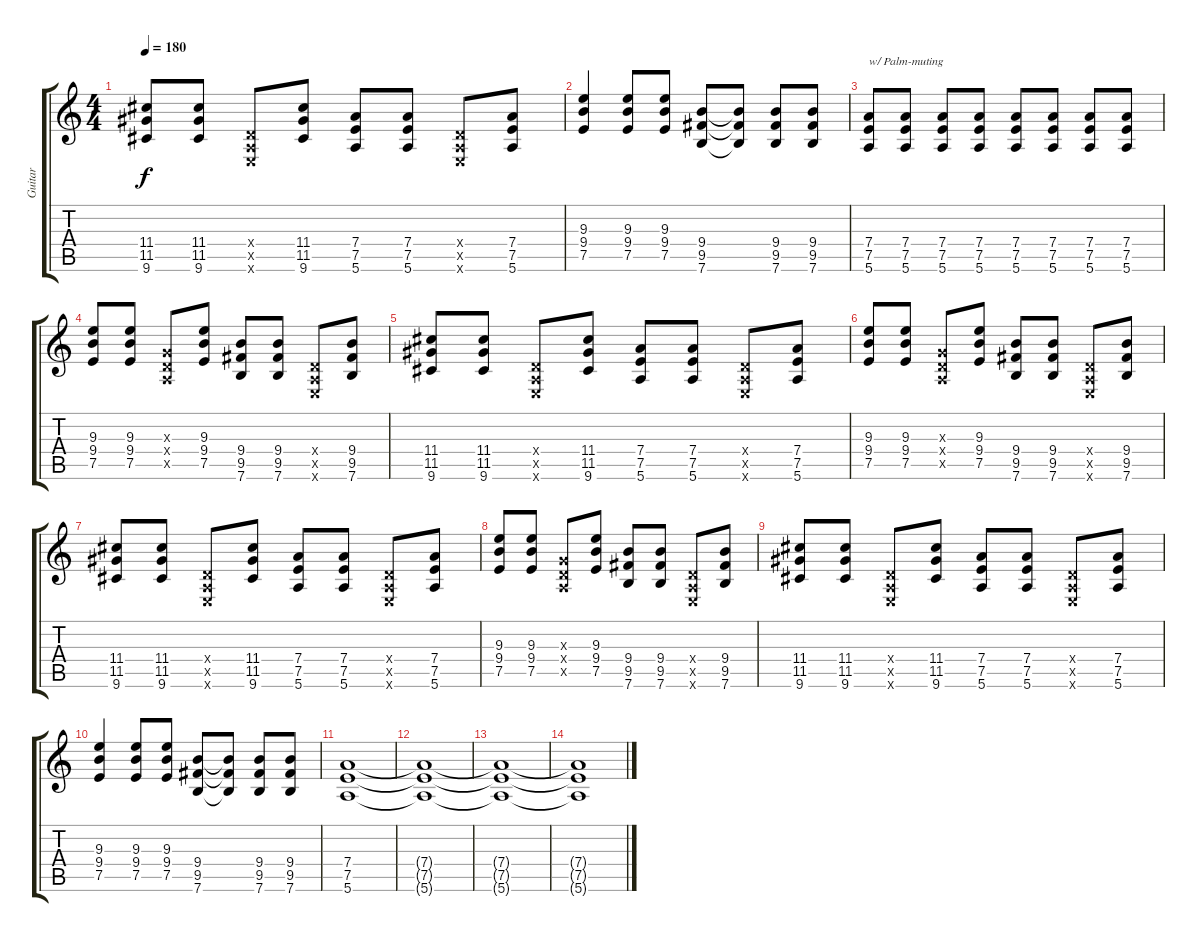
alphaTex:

\track ("Guitar" "Guitar") {instrument distortionguitar}
\staff {score tabs}
\tuning (E4 B3 G3 D3 A2 E2) {hide}
\ts (4 4)
\tempo 180
\clef g2
\ks c
(11.4 11.5 9.6).8{dy f} (11.4 11.5 9.6).8 (0.4{x} 0.5{x} 0.6{x}).8 (11.4 11.5 9.6).8 (7.4 7.5 5.6).8 (7.4 7.5 5.6).8 (0.4{x} 0.5{x} 0.6{x}).8 (7.4 7.5 5.6).8 |
(9.3 9.4 7.5).4 (9.3 9.4 7.5).8 (9.3 9.4 7.5).8 (9.4 9.5 7.6).8 (9.4{t} 9.5{t} 7.6{t}).8 (9.4 9.5 7.6).8 (9.4 9.5 7.6).8 |
(7.4 7.5 5.6).8{txt "w/ Palm-muting" instrument electricguitarmuted} (7.4 7.5 5.6).8 (7.4 7.5 5.6).8 (7.4 7.5 5.6).8 (7.4 7.5 5.6).8 (7.4 7.5 5.6).8 (7.4 7.5 5.6).8 (7.4 7.5 5.6).8 |
(9.3 9.4 7.5).8{instrument distortionguitar} (9.3 9.4 7.5).8 (0.3{x} 0.4{x} 0.5{x}).8 (9.3 9.4 7.5).8 (9.4 9.5 7.6).8 (9.4 9.5 7.6).8 (0.4{x} 0.5{x} 0.6{x}).8 (9.4 9.5 7.6).8 |
(11.4 11.5 9.6).8 (11.4 11.5 9.6).8 (0.4{x} 0.5{x} 0.6{x}).8 (11.4 11.5 9.6).8 (7.4 7.5 5.6).8 (7.4 7.5 5.6).8 (0.4{x} 0.5{x} 0.6{x}).8 (7.4 7.5 5.6).8 |
(9.3 9.4 7.5).8 (9.3 9.4 7.5).8 (0.3{x} 0.4{x} 0.5{x}).8 (9.3 9.4 7.5).8 (9.4 9.5 7.6).8 (9.4 9.5 7.6).8 (0.4{x} 0.5{x} 0.6{x}).8 (9.4 9.5 7.6).8 |
(11.4 11.5 9.6).8 (11.4 11.5 9.6).8 (0.4{x} 0.5{x} 0.6{x}).8 (11.4 11.5 9.6).8 (7.4 7.5 5.6).8 (7.4 7.5 5.6).8 (0.4{x} 0.5{x} 0.6{x}).8 (7.4 7.5 5.6).8 |
(9.3 9.4 7.5).8 (9.3 9.4 7.5).8 (0.3{x} 0.4{x} 0.5{x}).8 (9.3 9.4 7.5).8 (9.4 9.5 7.6).8 (9.4 9.5 7.6).8 (0.4{x} 0.5{x} 0.6{x}).8 (9.4 9.5 7.6).8 |
(11.4 11.5 9.6).8 (11.4 11.5 9.6).8 (0.4{x} 0.5{x} 0.6{x}).8 (11.4 11.5 9.6).8 (7.4 7.5 5.6).8 (7.4 7.5 5.6).8 (0.4{x} 0.5{x} 0.6{x}).8 (7.4 7.5 5.6).8 |
(9.3 9.4 7.5).4 (9.3 9.4 7.5).8 (9.3 9.4 7.5).8 (9.4 9.5 7.6).8 (9.4{t} 9.5{t} 7.6{t}).8 (9.4 9.5 7.6).8 (9.4 9.5 7.6).8 |
(7.4 7.5 5.6).1 |
(7.4{t} 7.5{t} 5.6{t}).1 |
(7.4{t} 7.5{t} 5.6{t}).1 |
(7.4{t} 7.5{t} 5.6{t}).1
